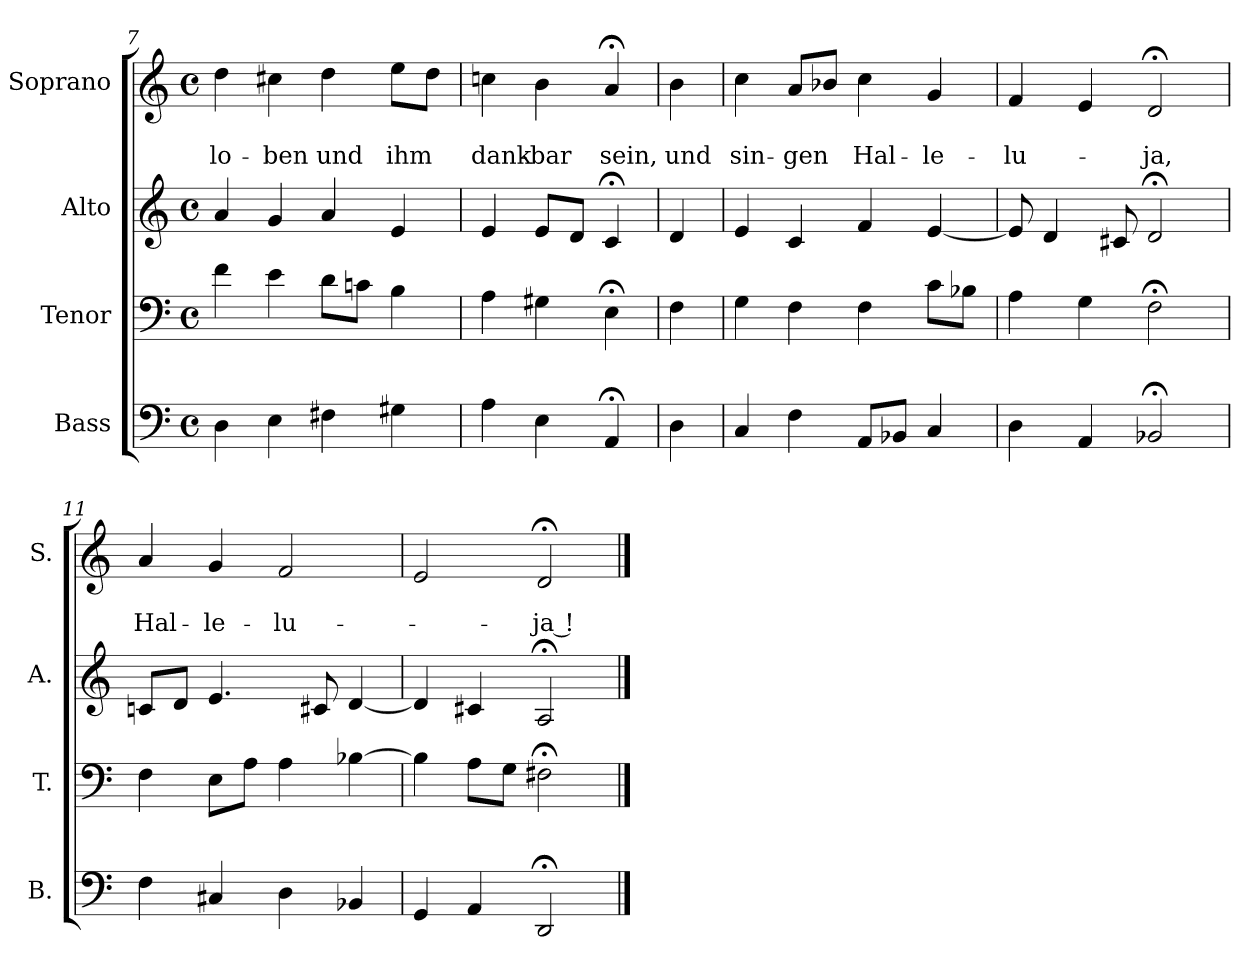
**kern	**kern	**kern	**kern	**text	**text
*part4	*part3	*part2	*part1	*part1	*part1
*staff4	*staff3	*staff2	*staff1	*staff1	*staff1
*I"Bass	*I"Tenor	*I"Alto	*I"Soprano	*	*
*I'B.	*I'T.	*I'A.	*I'S.	*	*
*clefF4	*clefF4	*clefG2	*clefG2	*	*
*k[]	*k[]	*k[]	*k[]	*	*
*a:	*a:	*a:	*a:	*	*
*M4/4	*M4/4	*M4/4	*M4/4	*	*
*met(c)	*met(c)	*met(c)	*met(c)	*	*
=7	=7	=7	=7	=7	=7
4D\	4f\	4a/	4dd\	.	lo-
4E\	4e\	4g/	4cc#X\	.	-ben
4F#X\	8d\L	4a/	4dd\	.	und
.	8cn\J	.	.	.	.
4G#X\	4B\	4e/	8ee\L	.	ihm
.	.	.	8dd\J	.	.
=8	=8	=8	=8	=8	=8
4A\	4A\	4e/	4ccn\	.	dank-
4E\	4G#X\	8e/L	4b\	.	-bar
.	.	8d/J	.	.	.
4AA;</	4E;<\	4c;</	4a;</	.	sein,
!!LO:PB:g=z
=8a	=8a	=8a	=8a	=8a	=8a
4D\	4F\	4d/	4b\	.	und
=9	=9	=9	=9	=9	=9
4C/	4G\	4e/	4cc\	.	sin-
4F\	4F\	4c/	8a/L	.	-gen
.	.	.	8b-X/J	.	.
8AA/L	4F\	4f/	4cc\	.	Hal-
8BB-X/J	.	.	.	.	.
4C/	8c\L	[4e/	4g/	.	-le-
.	8B-X\J	.	.	.	.
=10	=10	=10	=10	=10	=10
4D\	4A\	8e/]	4f/	.	-lu-
.	.	4d/	.	.	.
4AA/	4G\	.	4e/	.	.
.	.	8c#X/	.	.	.
2BB-X;</	2F;<\	2d;</	2d;</	.	-ja,
=11	=11	=11	=11	=11	=11
4F\	4F\	8cn/L	4a/	.	Hal-
.	.	8d/J	.	.	.
4C#X/	8E\L	4.e/	4g/	.	-le-
.	8A\J	.	.	.	.
4D\	4A\	.	2f/	.	-lu-
.	.	8c#X/	.	.	.
4BB-X/	[4B-X\	[4d/	.	.	.
=12	=12	=12	=12	=12	=12
4GG/	4B-\]	4d/]	2e/	.	.
4AA/	8A\L	4c#X/	.	.	.
.	8G\J	.	.	.	.
2DD;</	2F#X;<\	2A;</	2d;</	.	-ja !
==	==	==	==	==	==
*-	*-	*-	*-	*-	*-
